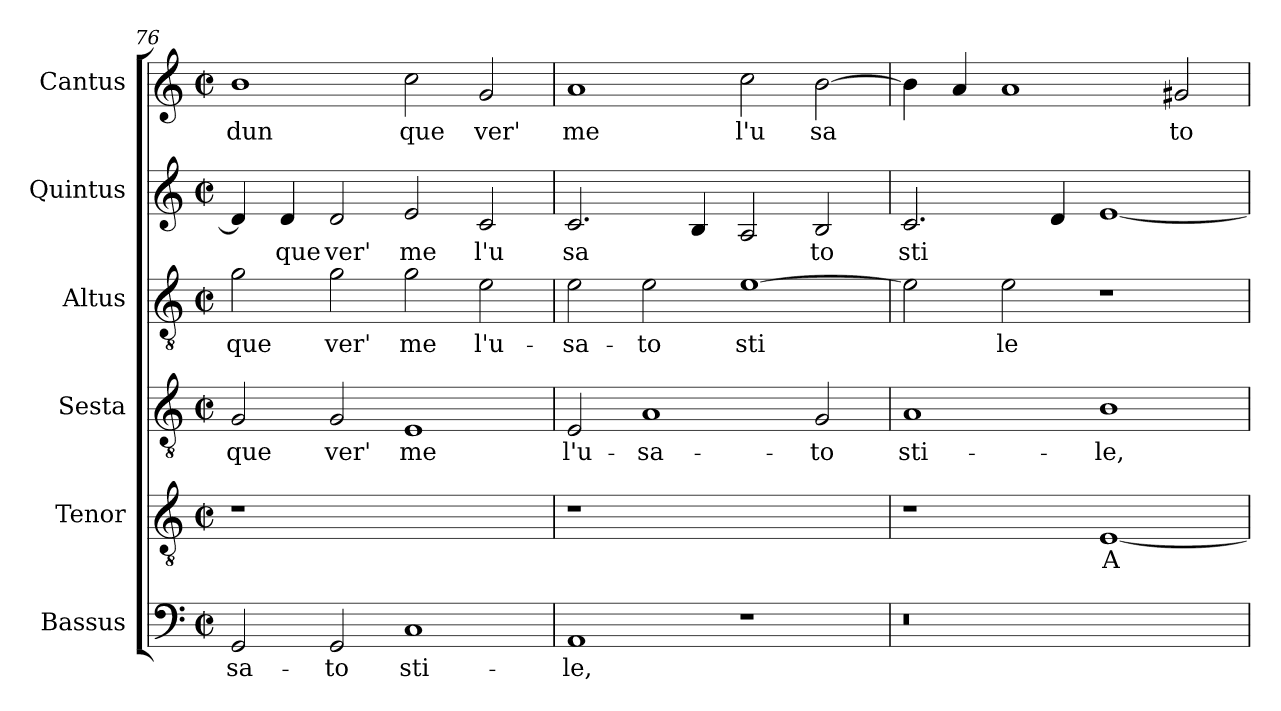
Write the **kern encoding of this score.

**kern	**text	**kern	**text	**kern	**text	**kern	**text	**kern	**text	**kern	**text
*part6	*part6	*part5	*part5	*part4	*part4	*part3	*part3	*part2	*part2	*part1	*part1
*staff6	*staff6	*staff5	*staff5	*staff4	*staff4	*staff3	*staff3	*staff2	*staff2	*staff1	*staff1
*I"Bassus	*	*I"Tenor	*	*I"Sesta	*	*I"Altus	*	*I"Quintus	*	*I"Cantus	*
*I'Bassus	*	*I'Tenor	*	*I'Sesta	*	*I'Altus	*	*I'Quintus	*	*I'Cantus	*
!!LO:PB:g=z
*clefF4	*	*clefGv2	*	*clefGv2	*	*clefGv2	*	*clefG2	*	*clefG2	*
*k[]	*	*k[]	*	*k[]	*	*k[]	*	*k[]	*	*k[]	*
*C:	*	*C:	*	*C:	*	*C:	*	*C:	*	*C:	*
*M2/2	*	*M2/2	*	*M2/2	*	*M2/2	*	*M2/2	*	*M2/2	*
*met(c|)	*	*met(c|)	*	*met(c|)	*	*met(c|)	*	*met(c|)	*	*met(c|)	*
=76	=76	=76	=76	=76	=76	=76	=76	=76	=76	=76	=76
!	!LO:LY:b	!	!	!	!LO:LY:b:cj	!	!LO:LY:b:cj	!	!LO:LY:b:cj	!	!LO:LY:b:cj
2GG/	sa-	1r	.	2G/	que	2g\	que	4d/]	.	1b	dun
!	!	!	!	!	!	!	!	!	!LO:LY:b:cj	!	!
.	.	.	.	.	.	.	.	4d/	que	.	.
!	!LO:LY:b	!	!	!	!LO:LY:b:cj	!	!LO:LY:b:cj	!	!LO:LY:b:cj	!	!
2GG/	-to	.	.	2G/	ver'	2g\	ver'	2d/	ver'	.	.
!	!LO:LY:b	!	!	!	!LO:LY:b:cj	!	!LO:LY:b:cj	!	!LO:LY:b:cj	!	!LO:LY:b:cj
1C	sti-	1ryy	.	1E	me	2g\	me	2e/	me	2cc\	que
!	!	!	!	!	!	!	!LO:LY:b:cj	!	!LO:LY:b:cj	!	!LO:LY:b:cj
.	.	.	.	.	.	2e\	l'u-	2c/	l'u	2g/	ver'
=77	=77	=77	=77	=77	=77	=77	=77	=77	=77	=77	=77
!	!LO:LY:b	!	!	!	!LO:LY:b:cj	!	!LO:LY:b:cj	!	!LO:LY:b:cj	!	!LO:LY:b:cj
1AA	-le,	1r	.	2E/	l'u-	2e\	-sa-	2.c/	sa	1a	me
!	!	!	!	!	!LO:LY:b:cj	!	!LO:LY:b:cj	!	!	!	!
.	.	.	.	1A	-sa-	2e\	-to	.	.	.	.
!	!	!	!	!	!	!	!	!	!LO:LY:b:cj	!	!
.	.	.	.	.	.	.	.	4B/	.	.	.
!	!	!	!	!	!	!	!LO:LY:b:cj	!	!LO:LY:b:cj	!	!LO:LY:b:cj
1r	.	1ryy	.	.	.	[>1e	sti-	2A/	.	2cc\	l'u
!	!	!	!	!	!LO:LY:b:cj	!	!	!	!LO:LY:b:cj	!	!LO:LY:b:cj
.	.	.	.	2G/	-to	.	.	2B/	to	[>2b\	sa
=78	=78	=78	=78	=78	=78	=78	=78	=78	=78	=78	=78
!	!	!	!	!	!LO:LY:b:cj	!	!LO:LY:b:cj	!	!LO:LY:b:cj	!	!LO:LY:b:cj
0r	.	1r	.	1A	sti-	2e\]	--	2.c/	sti	4b\]	.
!	!	!	!	!	!	!	!	!	!	!	!LO:LY:b:cj
.	.	.	.	.	.	.	.	.	.	4a/	.
!	!	!	!	!	!	!	!LO:LY:b:cj	!	!	!	!LO:LY:b:cj
.	.	.	.	.	.	2e\	-le	.	.	1a	.
!	!	!	!	!	!	!	!	!	!LO:LY:b:cj	!	!
.	.	.	.	.	.	.	.	4d/	.	.	.
!	!	!	!LO:LY:b:cj	!	!LO:LY:b:cj	!	!	!	!LO:LY:b:cj	!	!
.	.	[<1E	A-	1B	-le,	1r	.	[<1e	.	.	.
!	!	!	!	!	!	!	!	!	!	!	!LO:LY:b:cj
.	.	.	.	.	.	.	.	.	.	2g#/	to
=	=	=	=	=	=	=	=	=	=	=	=
*-	*-	*-	*-	*-	*-	*-	*-	*-	*-	*-	*-
